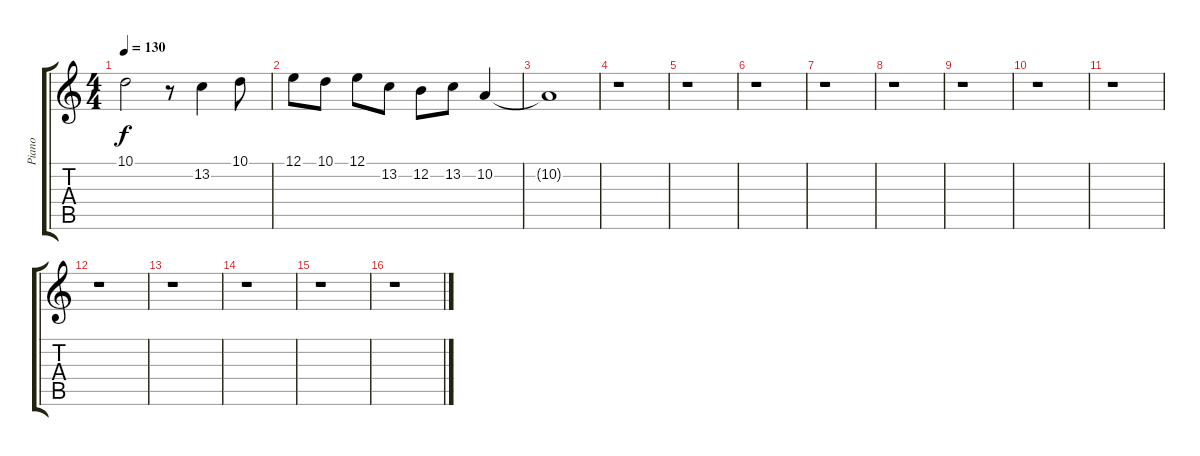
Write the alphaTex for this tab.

\track ("Piano" "Piano") {instrument brightacousticpiano}
\staff {score tabs}
\tuning (E4 B3 G3 D3 A2 E2) {hide}
\ts (4 4)
\tempo 130
\clef g2
\ks c
10.1.2{dy f} r.8 13.2.4 10.1.8 |
12.1.8 10.1.8 12.1.8 13.2.8 12.2.8 13.2.8 10.2.4 |
10.2{t}.1 |
r.1 |
r.1 |
r.1 |
r.1 |
r.1 |
\section ("" "")
r.1 |
r.1 |
r.1 |
r.1 |
r.1 |
r.1 |
r.1 |
r.1
